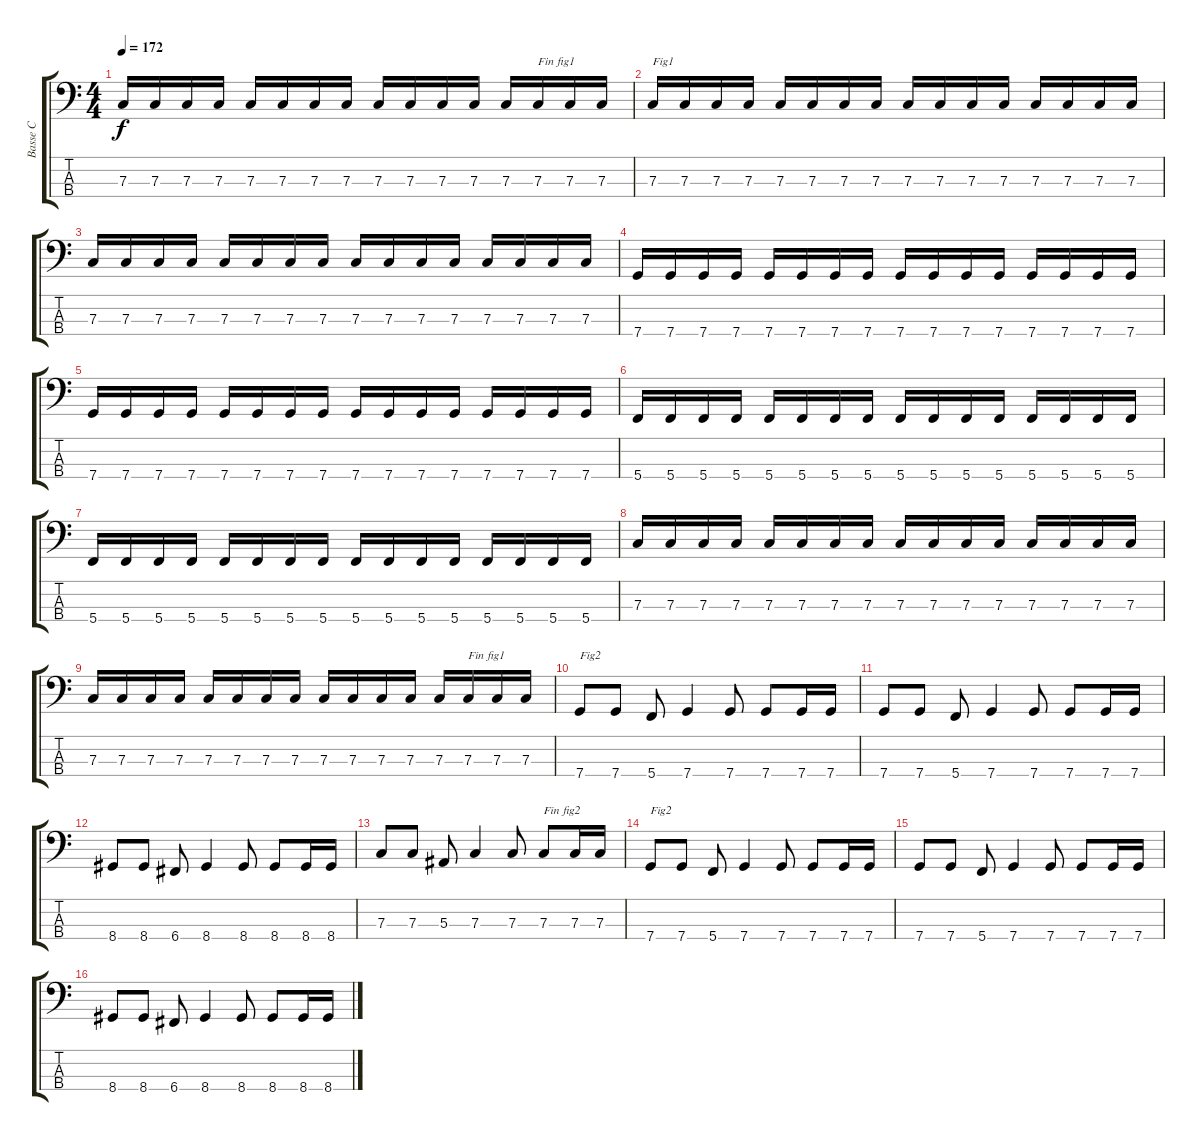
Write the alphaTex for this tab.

\track ("Basse C" "Basse C") {instrument electricbasspick}
\staff {score tabs}
\tuning (Eb2 Bb1 F1 C1) {hide}
\ts (4 4)
\tempo 172
\clef f4
\ks c
7.3.16{dy f} 7.3.16 7.3.16 7.3.16 7.3.16 7.3.16 7.3.16 7.3.16 7.3.16 7.3.16 7.3.16 7.3.16 7.3.16 7.3.16{txt "Fin fig1"} 7.3.16 7.3.16 |
7.3.16{txt "Fig1"} 7.3.16 7.3.16 7.3.16 7.3.16 7.3.16 7.3.16 7.3.16 7.3.16 7.3.16 7.3.16 7.3.16 7.3.16 7.3.16 7.3.16 7.3.16 |
7.3.16 7.3.16 7.3.16 7.3.16 7.3.16 7.3.16 7.3.16 7.3.16 7.3.16 7.3.16 7.3.16 7.3.16 7.3.16 7.3.16 7.3.16 7.3.16 |
7.4.16 7.4.16 7.4.16 7.4.16 7.4.16 7.4.16 7.4.16 7.4.16 7.4.16 7.4.16 7.4.16 7.4.16 7.4.16 7.4.16 7.4.16 7.4.16 |
7.4.16 7.4.16 7.4.16 7.4.16 7.4.16 7.4.16 7.4.16 7.4.16 7.4.16 7.4.16 7.4.16 7.4.16 7.4.16 7.4.16 7.4.16 7.4.16 |
5.4.16 5.4.16 5.4.16 5.4.16 5.4.16 5.4.16 5.4.16 5.4.16 5.4.16 5.4.16 5.4.16 5.4.16 5.4.16 5.4.16 5.4.16 5.4.16 |
5.4.16 5.4.16 5.4.16 5.4.16 5.4.16 5.4.16 5.4.16 5.4.16 5.4.16 5.4.16 5.4.16 5.4.16 5.4.16 5.4.16 5.4.16 5.4.16 |
7.3.16 7.3.16 7.3.16 7.3.16 7.3.16 7.3.16 7.3.16 7.3.16 7.3.16 7.3.16 7.3.16 7.3.16 7.3.16 7.3.16 7.3.16 7.3.16 |
7.3.16 7.3.16 7.3.16 7.3.16 7.3.16 7.3.16 7.3.16 7.3.16 7.3.16 7.3.16 7.3.16 7.3.16 7.3.16 7.3.16{txt "Fin fig1"} 7.3.16 7.3.16 |
7.4.8{txt "Fig2"} 7.4.8 5.4.8 7.4.4 7.4.8 7.4.8 7.4.16 7.4.16 |
7.4.8 7.4.8 5.4.8 7.4.4 7.4.8 7.4.8 7.4.16 7.4.16 |
8.4.8 8.4.8 6.4.8 8.4.4 8.4.8 8.4.8 8.4.16 8.4.16 |
7.3.8 7.3.8 5.3.8 7.3.4 7.3.8 7.3.8{txt "Fin fig2"} 7.3.16 7.3.16 |
7.4.8{txt "Fig2"} 7.4.8 5.4.8 7.4.4 7.4.8 7.4.8 7.4.16 7.4.16 |
7.4.8 7.4.8 5.4.8 7.4.4 7.4.8 7.4.8 7.4.16 7.4.16 |
8.4.8 8.4.8 6.4.8 8.4.4 8.4.8 8.4.8 8.4.16 8.4.16
